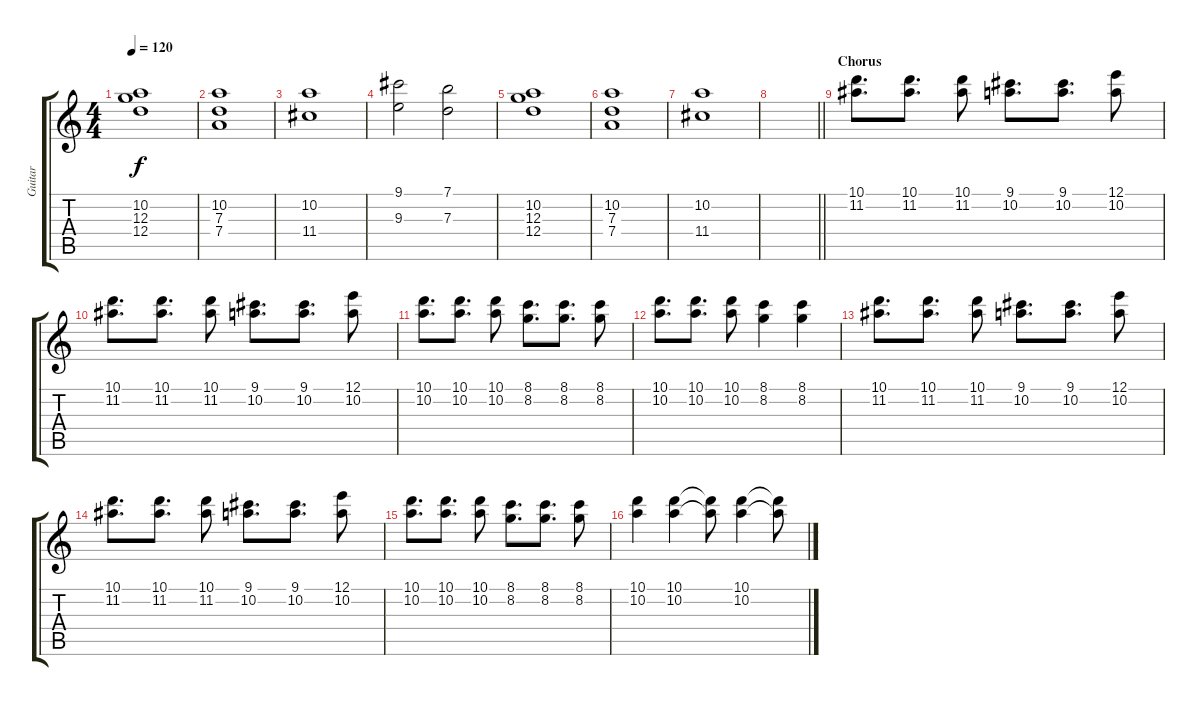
\track ("Guitar" "Guitar") {instrument electricguitarjazz}
\staff {score tabs}
\tuning (E4 B3 G3 D3 A2 E2) {hide}
\ts (4 4)
\tempo 120
\clef g2
\ks c
(10.2 12.3 12.4).1{dy f} |
(10.2 7.3 7.4).1 |
(10.2 11.4).1 |
(9.1 9.3).2 (7.1 7.3).2 |
(10.2 12.3 12.4).1 |
(10.2 7.3 7.4).1 |
(10.2 11.4).1 |
\barLineRight lightlight
|
\section ("" "Chorus")
(10.1 11.2).8{d} (10.1 11.2).8{d} (10.1 11.2).8 (9.1 10.2).8{d} (9.1 10.2).8{d} (12.1 10.2).8 |
(10.1 11.2).8{d} (10.1 11.2).8{d} (10.1 11.2).8 (9.1 10.2).8{d} (9.1 10.2).8{d} (12.1 10.2).8 |
(10.1 10.2).8{d} (10.1 10.2).8{d} (10.1 10.2).8 (8.1 8.2).8{d} (8.1 8.2).8{d} (8.1 8.2).8 |
(10.1 10.2).8{d} (10.1 10.2).8{d} (10.1 10.2).8 (8.1 8.2).4 (8.1 8.2).4 |
(10.1 11.2).8{d} (10.1 11.2).8{d} (10.1 11.2).8 (9.1 10.2).8{d} (9.1 10.2).8{d} (12.1 10.2).8 |
(10.1 11.2).8{d} (10.1 11.2).8{d} (10.1 11.2).8 (9.1 10.2).8{d} (9.1 10.2).8{d} (12.1 10.2).8 |
(10.1 10.2).8{d} (10.1 10.2).8{d} (10.1 10.2).8 (8.1 8.2).8{d} (8.1 8.2).8{d} (8.1 8.2).8 |
(10.1 10.2).4 (10.1 10.2).4 (10.1{t} 10.2{t}).8 (10.1 10.2).4 (10.1{t} 10.2{t}).8
